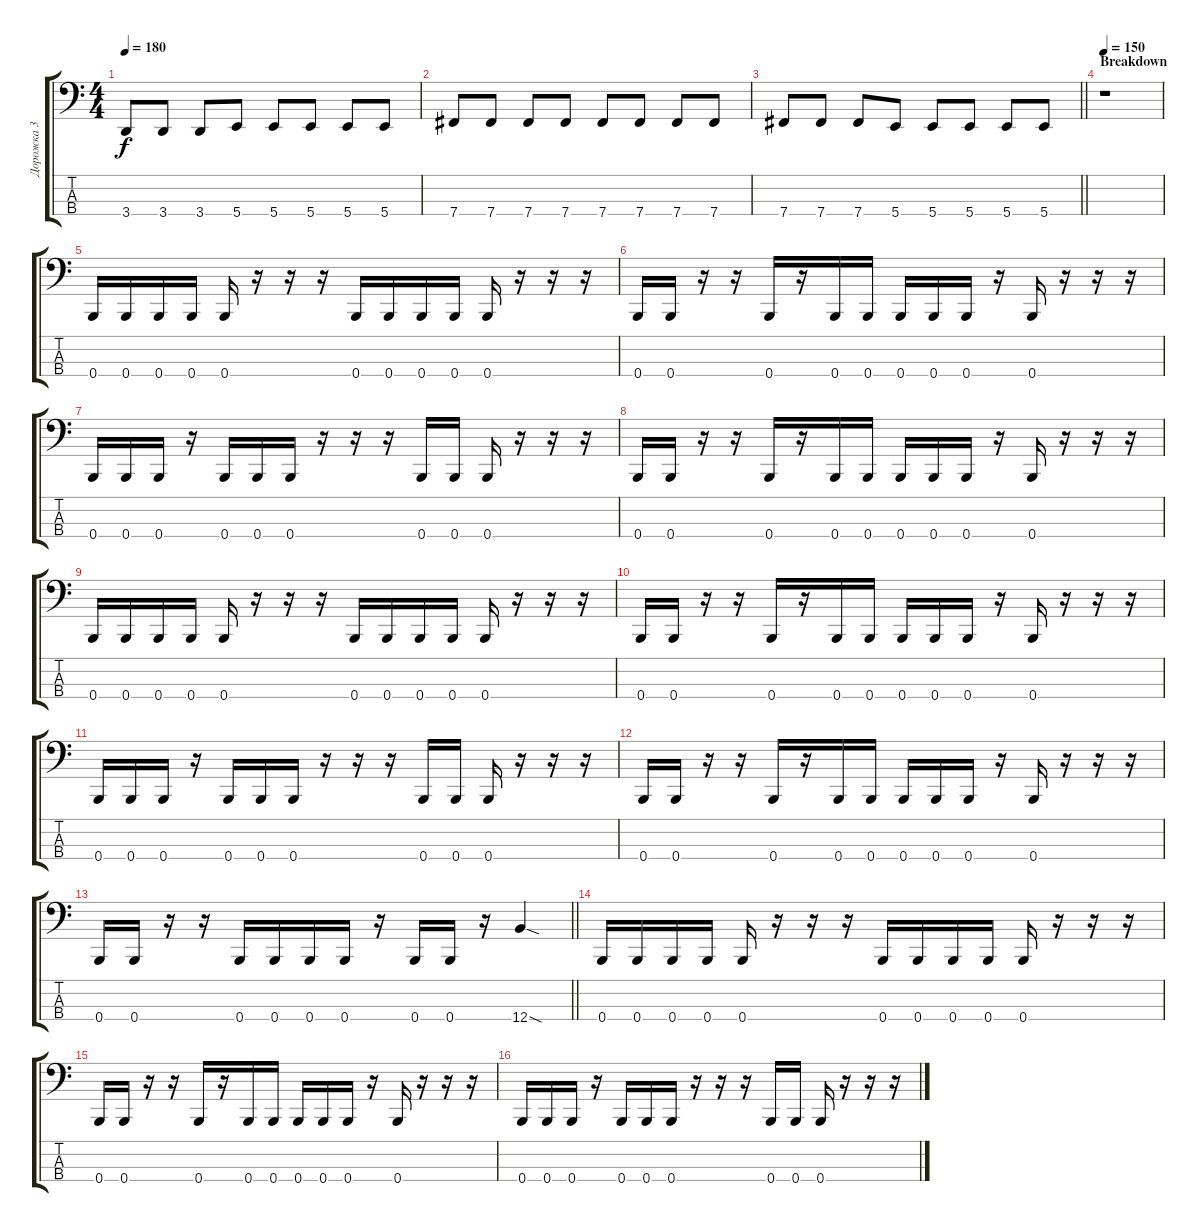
\track ("Дорожка 3" "Дорожка 3") {instrument electricbassfinger}
\staff {score tabs}
\tuning (E2 B1 Gb1 B0) {hide}
\ts (4 4)
\tempo 180
\clef f4
\ks c
3.4.8{dy f} 3.4.8 3.4.8 5.4.8 5.4.8 5.4.8 5.4.8 5.4.8 |
7.4.8 7.4.8 7.4.8 7.4.8 7.4.8 7.4.8 7.4.8 7.4.8 |
\barLineRight lightlight
7.4.8 7.4.8 7.4.8 5.4.8 5.4.8 5.4.8 5.4.8 5.4.8 |
\section ("" "Breakdown")
\tempo 150
r.1 |
0.4.16 0.4.16 0.4.16 0.4.16 0.4.16 r.16 r.16 r.16 0.4.16 0.4.16 0.4.16 0.4.16 0.4.16 r.16 r.16 r.16 |
0.4.16 0.4.16 r.16 r.16 0.4.16 r.16 0.4.16 0.4.16 0.4.16 0.4.16 0.4.16 r.16 0.4.16 r.16 r.16 r.16 |
0.4.16 0.4.16 0.4.16 r.16 0.4.16 0.4.16 0.4.16 r.16 r.16 r.16 0.4.16 0.4.16 0.4.16 r.16 r.16 r.16 |
0.4.16 0.4.16 r.16 r.16 0.4.16 r.16 0.4.16 0.4.16 0.4.16 0.4.16 0.4.16 r.16 0.4.16 r.16 r.16 r.16 |
0.4.16 0.4.16 0.4.16 0.4.16 0.4.16 r.16 r.16 r.16 0.4.16 0.4.16 0.4.16 0.4.16 0.4.16 r.16 r.16 r.16 |
0.4.16 0.4.16 r.16 r.16 0.4.16 r.16 0.4.16 0.4.16 0.4.16 0.4.16 0.4.16 r.16 0.4.16 r.16 r.16 r.16 |
0.4.16 0.4.16 0.4.16 r.16 0.4.16 0.4.16 0.4.16 r.16 r.16 r.16 0.4.16 0.4.16 0.4.16 r.16 r.16 r.16 |
0.4.16 0.4.16 r.16 r.16 0.4.16 r.16 0.4.16 0.4.16 0.4.16 0.4.16 0.4.16 r.16 0.4.16 r.16 r.16 r.16 |
\barLineRight lightlight
0.4.16 0.4.16 r.16 r.16 0.4.16 0.4.16 0.4.16 0.4.16 r.16 0.4.16 0.4.16 r.16 12.4{sod}.4 |
0.4.16 0.4.16 0.4.16 0.4.16 0.4.16 r.16 r.16 r.16 0.4.16 0.4.16 0.4.16 0.4.16 0.4.16 r.16 r.16 r.16 |
0.4.16 0.4.16 r.16 r.16 0.4.16 r.16 0.4.16 0.4.16 0.4.16 0.4.16 0.4.16 r.16 0.4.16 r.16 r.16 r.16 |
0.4.16 0.4.16 0.4.16 r.16 0.4.16 0.4.16 0.4.16 r.16 r.16 r.16 0.4.16 0.4.16 0.4.16 r.16 r.16 r.16
